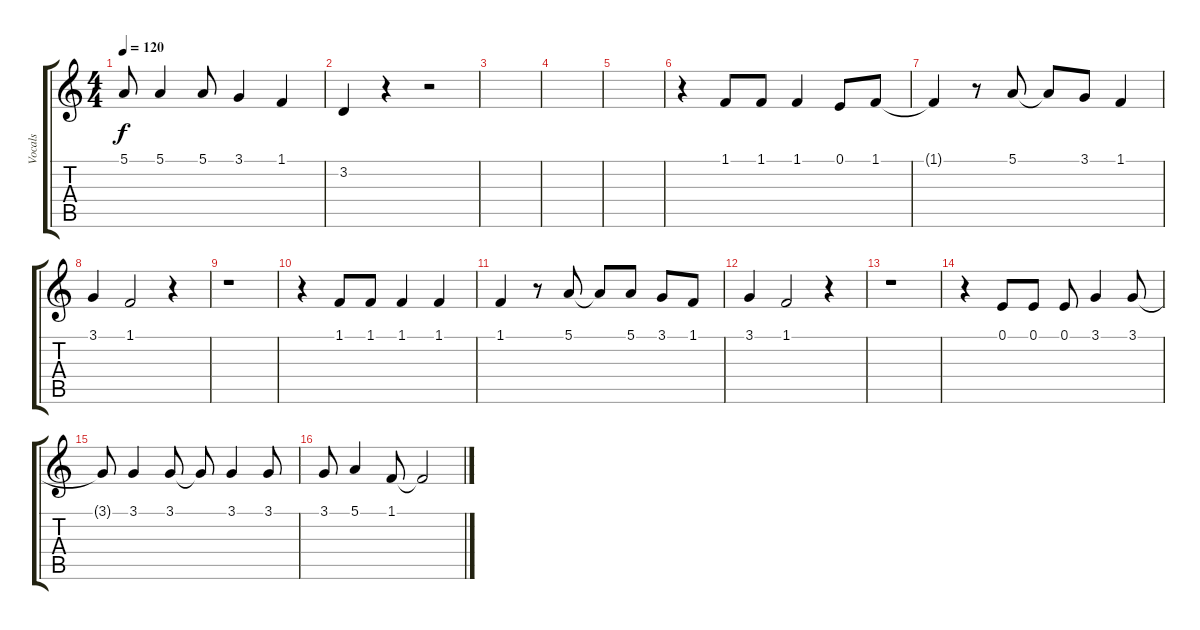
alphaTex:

\track ("Vocals" "Vocals") {instrument voiceoohs}
\staff {score tabs}
\tuning (E4 B3 G3 D3 A2 E2) {hide}
\ts (4 4)
\tempo 120
\clef g2
\ks c
5.1{t}.8{dy f} 5.1.4 5.1.8 3.1.4 1.1.4 |
3.2.4 r.4 r.2 |
|
|
|
r.4 1.1.8 1.1.8 1.1.4 0.1.8 1.1.8 |
1.1{t}.4 r.8 5.1.8 5.1{t}.8 3.1.8 1.1.4 |
3.1.4 1.1.2 r.4 |
r.1 |
r.4 1.1.8 1.1.8 1.1.4 1.1.4 |
1.1.4 r.8 5.1.8 5.1{t}.8 5.1.8 3.1.8 1.1.8 |
3.1.4 1.1.2 r.4 |
r.1 |
r.4 0.1.8 0.1.8 0.1.8 3.1.4 3.1.8 |
3.1{t}.8 3.1.4 3.1.8 3.1{t}.8 3.1.4 3.1.8 |
3.1.8 5.1.4 1.1.8 1.1{t}.2
